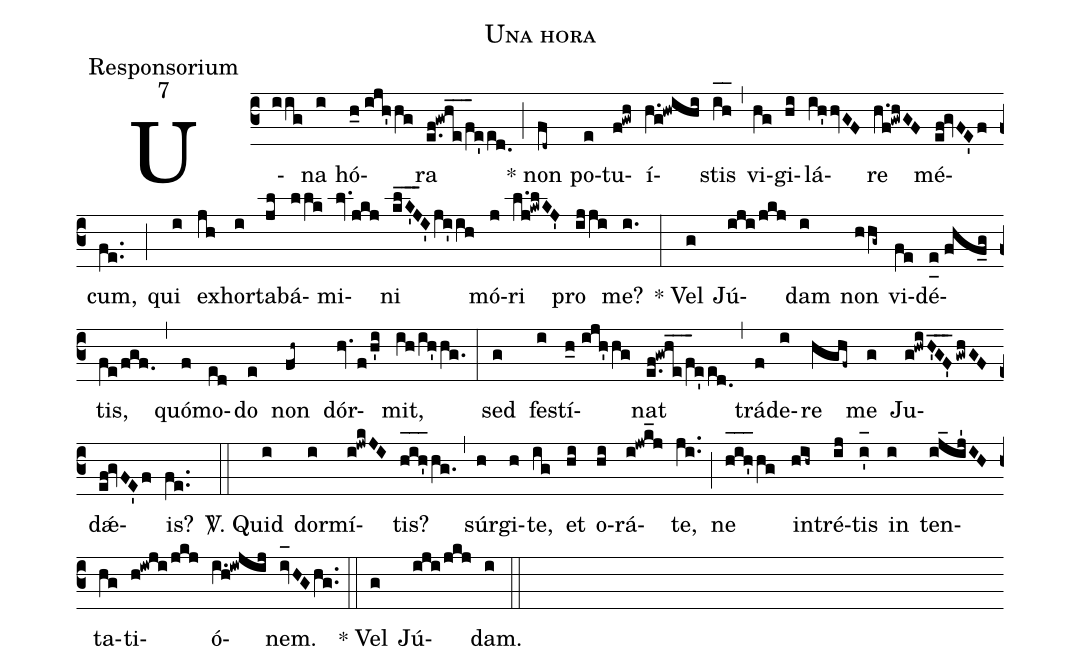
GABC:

name:Una hora;
office-part:Responsorium;
mode:7;
%%
(c3) U(iig)na(i) hó(h_0//ijh'hg)ra(e.f!gwh_e_/f_3e'ed.0) (;) * non(fd~) po(e)tu(f!gwh)í(h.g!hwihi)stis(i_[oh:h]h_[oh:h]) (,) vi(hg)gi(hi)lá(ih'hvGF)re(h.f!gwhGF) mé(ef!gvFE'f)cum,(fe..) (;) qui(i) ex(jh)hor(i)ta([oll:1{1]jl)bá(llk)mi(lv.[oll:}]jkj)ni(kl_K'_J_3I'/ji'ih) mó(j)ri(l.j!kwlKJ') pro(ijji) me?(i.) (:) * Vel(g) Jú(iji/jkj)dam(i) non(hhg~) vi(fe)dé(e_0[uh:l]//fhf_g)tis,(fe/fgf.) (,) quó(f)mo(ed)do(e) non(fh~) dór(hv.f/h'i)mit,(ih/ih'hg.) (:) sed(g) fe(i)stí(h_0//ijh'hg)nat(e.f!gwh_e_/f_3e'ed.0) (,) trá(f)de(i)re(hghf~) me(g) Ju(g!hwiH'_G_F'_/gwhGF)d<sp>'ae</sp>(ef!gvFE'f)is?(fe..) (::) <sp>V/</sp>. Quid(i) dor(i)mí(i!jwkJI)tis?(h_[oh:h]i_[oh:h]h'_[oh:h]hg.) (,) súr(h)gi(h)te,(ig) et(hi) o(hi)rá(i!jwk_j)te,(ji..) (;) ne(h_[oh:h]i_[oh:h]h'_[oh:h]hg) in(hih~)tré(ij)tis(i'_[oh:h]) in(i) ten(ij_ij'IH)ta(hg)ti(h!iwji/jkj)ó(i.h!iwjij)nem.(iv_[oh:h]HGhg..) (::) * Vel(g) Jú(iji/jkj)dam.(i) (::)
